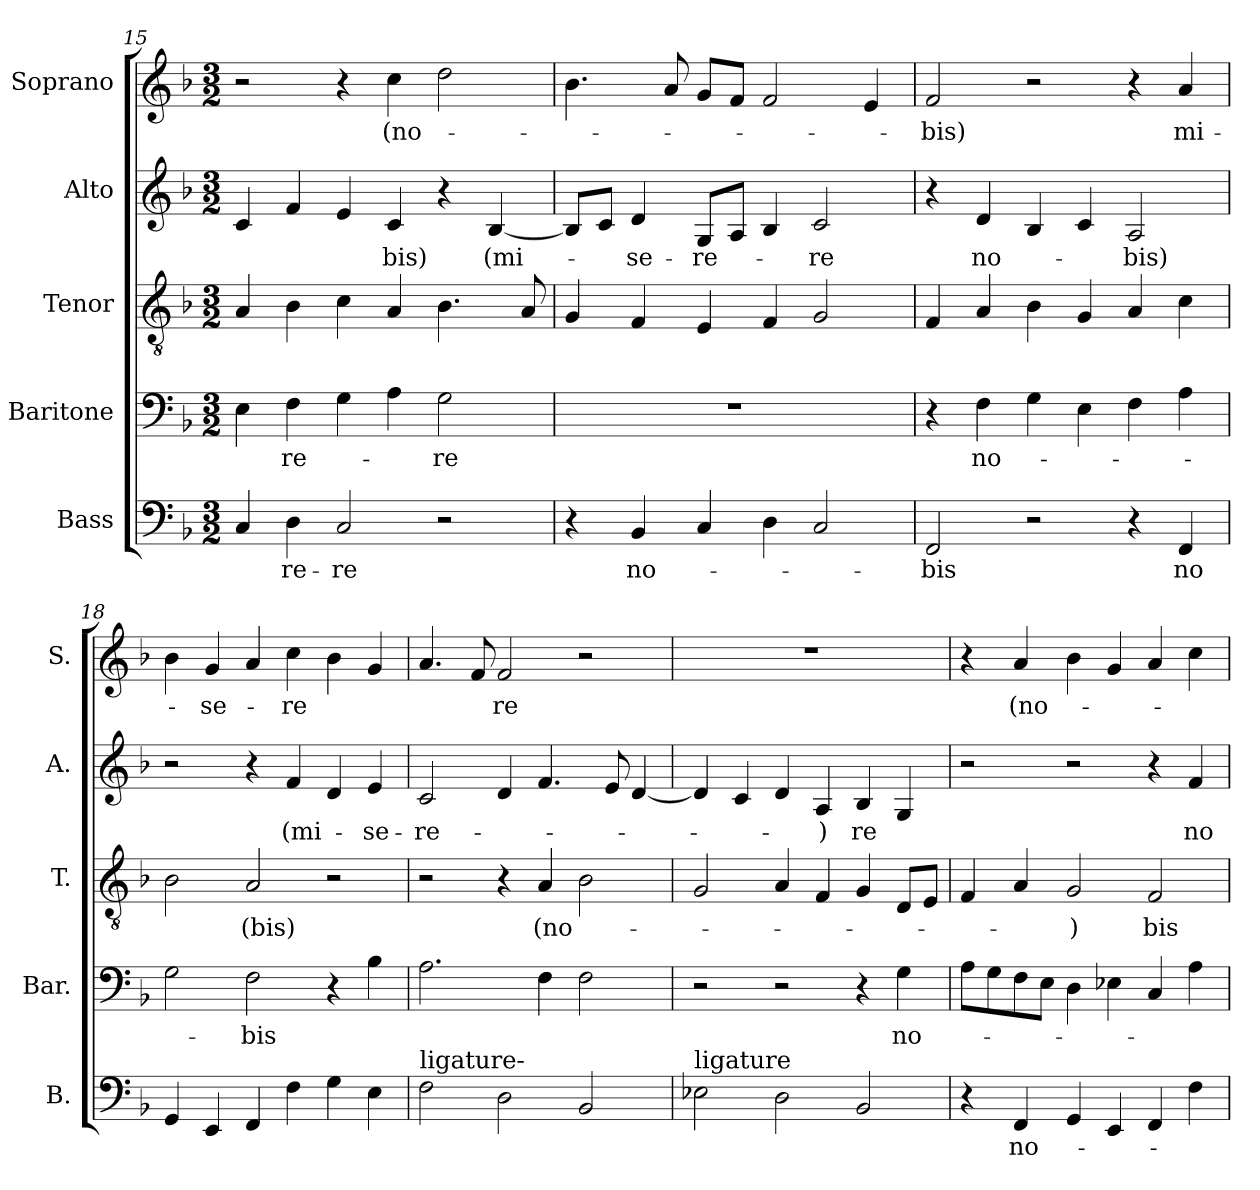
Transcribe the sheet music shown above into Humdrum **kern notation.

**kern	**text	**kern	**text	**kern	**text	**kern	**text	**kern	**text
*part5	*part5	*part4	*part4	*part3	*part3	*part2	*part2	*part1	*part1
*staff5	*staff5	*staff4	*staff4	*staff3	*staff3	*staff2	*staff2	*staff1	*staff1
*I"Bass	*	*I"Baritone	*	*I"Tenor	*	*I"Alto	*	*I"Soprano	*
*I'B.	*	*I'Bar.	*	*I'T.	*	*I'A.	*	*I'S.	*
*clefF4	*	*clefF4	*	*clefGv2	*	*clefG2	*	*clefG2	*
*k[b-]	*	*k[b-]	*	*k[b-]	*	*k[b-]	*	*k[b-]	*
*M3/2	*	*M3/2	*	*M3/2	*	*M3/2	*	*M3/2	*
=15	=15	=15	=15	=15	=15	=15	=15	=15	=15
4C/	.	4E\	.	4A/	.	4c/	.	2r	.
!	!LO:LY:b	!	!LO:LY:b	!	!	!	!	!	!
4D\	-re-	4F\	-re-	4B-\	.	4f/	.	.	.
!	!LO:LY:b	!	!	!	!	!	!	!	!
2C/	-re	4G\	.	4c\	.	4e/	.	4r	.
!	!	!	!	!	!	!	!LO:LY:b	!	!LO:LY:b
.	.	4A\	.	4A/	.	4c/	-bis)	4cc\	(no-
!	!	!	!LO:LY:b	!	!	!	!	!	!
2r	.	2G\	-re	4.B-\	.	4r	.	2dd\	.
!	!	!	!	!	!	!	!LO:LY:b	!	!
.	.	.	.	.	.	[4B-/	(mi-	.	.
.	.	.	.	8A/	.	.	.	.	.
=16	=16	=16	=16	=16	=16	=16	=16	=16	=16
4r	.	1.r	.	4G/	.	8B-/L]	.	4.b-\	.
.	.	.	.	.	.	8c/J	.	.	.
!	!LO:LY:b	!	!	!	!	!	!LO:LY:b	!	!
4BB-/	no-	.	.	4F/	.	4d/	-se-	.	.
.	.	.	.	.	.	.	.	8a/	.
!	!	!	!	!	!	!	!LO:LY:b	!	!
4C/	.	.	.	4E/	.	8G/L	-re-	8g/L	.
.	.	.	.	.	.	8A/J	.	8f/J	.
4D\	.	.	.	4F/	.	4B-/	.	2f/	.
!	!	!	!	!	!	!	!LO:LY:b	!	!
2C/	.	.	.	2G/	.	2c/	-re	.	.
.	.	.	.	.	.	.	.	4e/	.
=17	=17	=17	=17	=17	=17	=17	=17	=17	=17
!	!LO:LY:b	!	!	!	!	!	!	!	!LO:LY:b
2FF/	-bis	4r	.	4F/	.	4r	.	2f/	-bis)
!	!	!	!LO:LY:b	!	!	!	!LO:LY:b	!	!
.	.	4F\	no-	4A/	.	4d/	no-	.	.
2r	.	4G\	.	4B-\	.	4B-/	.	2r	.
.	.	4E\	.	4G/	.	4c/	.	.	.
!	!	!	!	!	!	!	!LO:LY:b	!	!
4r	.	4F\	.	4A/	.	2A/	-bis)	4r	.
!	!LO:LY:b	!	!	!	!	!	!	!	!LO:LY:b
4FF/	no	4A\	.	4c\	.	.	.	4a/	mi-
=18	=18	=18	=18	=18	=18	=18	=18	=18	=18
4GG/	.	2G\	.	2B-\	.	2r	.	4b-\	.
!	!	!	!	!	!	!	!	!	!LO:LY:b
4EE/	.	.	.	.	.	.	.	4g/	-se-
!	!	!	!LO:LY:b	!	!LO:LY:b	!	!	!	!
4FF/	.	2F\	-bis	2A/	-(bis)	4r	.	4a/	.
!	!	!	!	!	!	!	!LO:LY:b	!	!LO:LY:b
4F\	.	.	.	.	.	4f/	(mi-	4cc\	-re
4G\	.	4r	.	2r	.	4d/	.	4b-\	.
!	!	!	!	!	!	!	!LO:LY:b	!	!
4E\	.	4B-\	.	.	.	4e/	-se-	4g/	.
=19	=19	=19	=19	=19	=19	=19	=19	=19	=19
!LO:TX:a:t=ligature-	!	!	!	!	!	!	!	!	!
!	!	!	!	!	!	!	!LO:LY:b	!	!
2F\	.	2.A\	.	2r	.	2c/	-re-	4.a/	.
.	.	.	.	.	.	.	.	8f/	.
!	!	!	!	!	!	!	!	!	!LO:LY:b
2D\	.	.	.	4r	.	4d/	.	2f/	re
!	!	!	!	!	!LO:LY:b	!	!	!	!
.	.	4F\	.	4A/	(no-	4.f/	.	.	.
2BB-/	.	2F\	.	2B-\	.	.	.	2r	.
.	.	.	.	.	.	8e/	.	.	.
.	.	.	.	.	.	[4d/	.	.	.
=20	=20	=20	=20	=20	=20	=20	=20	=20	=20
!LO:TX:a:t=ligature	!	!	!	!	!	!	!	!	!
2E-X\	.	2r	.	2G/	.	4d/]	.	1.r	.
.	.	.	.	.	.	4c/	.	.	.
2D\	.	2r	.	4A/	.	4d/	.	.	.
!	!	!	!	!	!	!	!LO:LY:b	!	!
.	.	.	.	4F/	.	4A/	-)	.	.
!	!	!	!	!	!	!	!LO:LY:b	!	!
2BB-/	.	4r	.	4G/	.	4B-/	re	.	.
!	!	!	!LO:LY:b	!	!	!	!	!	!
.	.	4G\	no-	8D/L	.	4G/	.	.	.
.	.	.	.	8E/J	.	.	.	.	.
=21	=21	=21	=21	=21	=21	=21	=21	=21	=21
4r	.	8A\L	.	4F/	.	2r	.	4r	.
.	.	8G\	.	.	.	.	.	.	.
!	!LO:LY:b	!	!	!	!	!	!	!	!LO:LY:b
4FF/	no-	8F\	.	4A/	.	.	.	4a/	(no-
.	.	8E\J	.	.	.	.	.	.	.
!	!	!	!	!	!LO:LY:b	!	!	!	!
4GG/	.	4D\	.	2G/	)	2r	.	4b-\	.
4EE/	.	4E-X\	.	.	.	.	.	4g/	.
!	!	!	!	!	!LO:LY:b	!	!	!	!
4FF/	.	4C/	.	2F/	-bis	4r	.	4a/	.
!	!	!	!	!	!	!	!LO:LY:b	!	!
4F\	.	4A\	.	.	.	4f/	no-	4cc\	.
=	=	=	=	=	=	=	=	=	=
*-	*-	*-	*-	*-	*-	*-	*-	*-	*-
